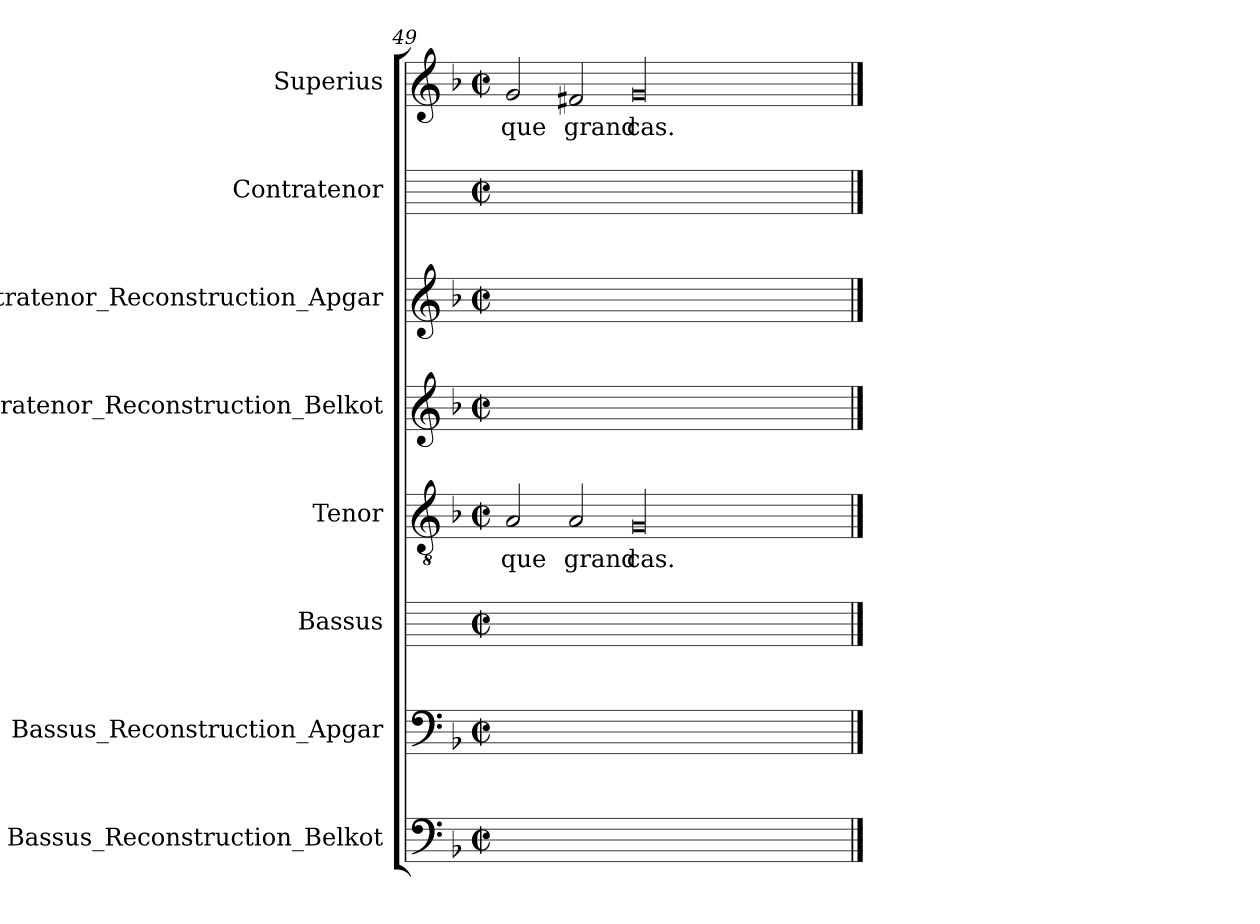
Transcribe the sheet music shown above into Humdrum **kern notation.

**kern	**kern	**kern	**kern	**text	**kern	**kern	**kern	**kern	**text
*part8	*part7	*part6	*part5	*part5	*part4	*part3	*part2	*part1	*part1
*staff8	*staff7	*staff6	*staff5	*staff5	*staff4	*staff3	*staff2	*staff1	*staff1
*I"Bassus_Reconstruction_Belkot	*I"Bassus_Reconstruction_Apgar	*I"Bassus	*I"Tenor	*	*I"Contratenor_Reconstruction_Belkot	*I"Contratenor_Reconstruction_Apgar	*I"Contratenor	*I"Superius	*
*	*	*	*I'T	*	*	*	*	*	*
*clefF4	*clefF4	*	*clefGv2	*	*clefG2	*clefG2	*	*clefG2	*
*k[b-]	*k[b-]	*	*k[b-]	*	*k[b-]	*k[b-]	*	*k[b-]	*
*F:	*F:	*	*F:	*	*F:	*F:	*	*F:	*
*M2/2	*M2/2	*M2/2	*M2/2	*	*M2/2	*M2/2	*M2/2	*M2/2	*
*met(c|)	*met(c|)	*met(c|)	*met(c|)	*	*met(c|)	*met(c|)	*met(c|)	*met(c|)	*
=49	=49	=49	=49	=49	=49	=49	=49	=49	=49
1ryy	1ryy	1ryy	2A	-que	1ryy	1ryy	1ryy	2g	-que
.	.	.	2A	-grand	.	.	.	2f#X	-grand
00ryy	00ryy	00ryy	00G	-cas.	00ryy	00ryy	00ryy	00g	-cas.
==	==	==	==	==	==	==	==	==	==
*-	*-	*-	*-	*-	*-	*-	*-	*-	*-
